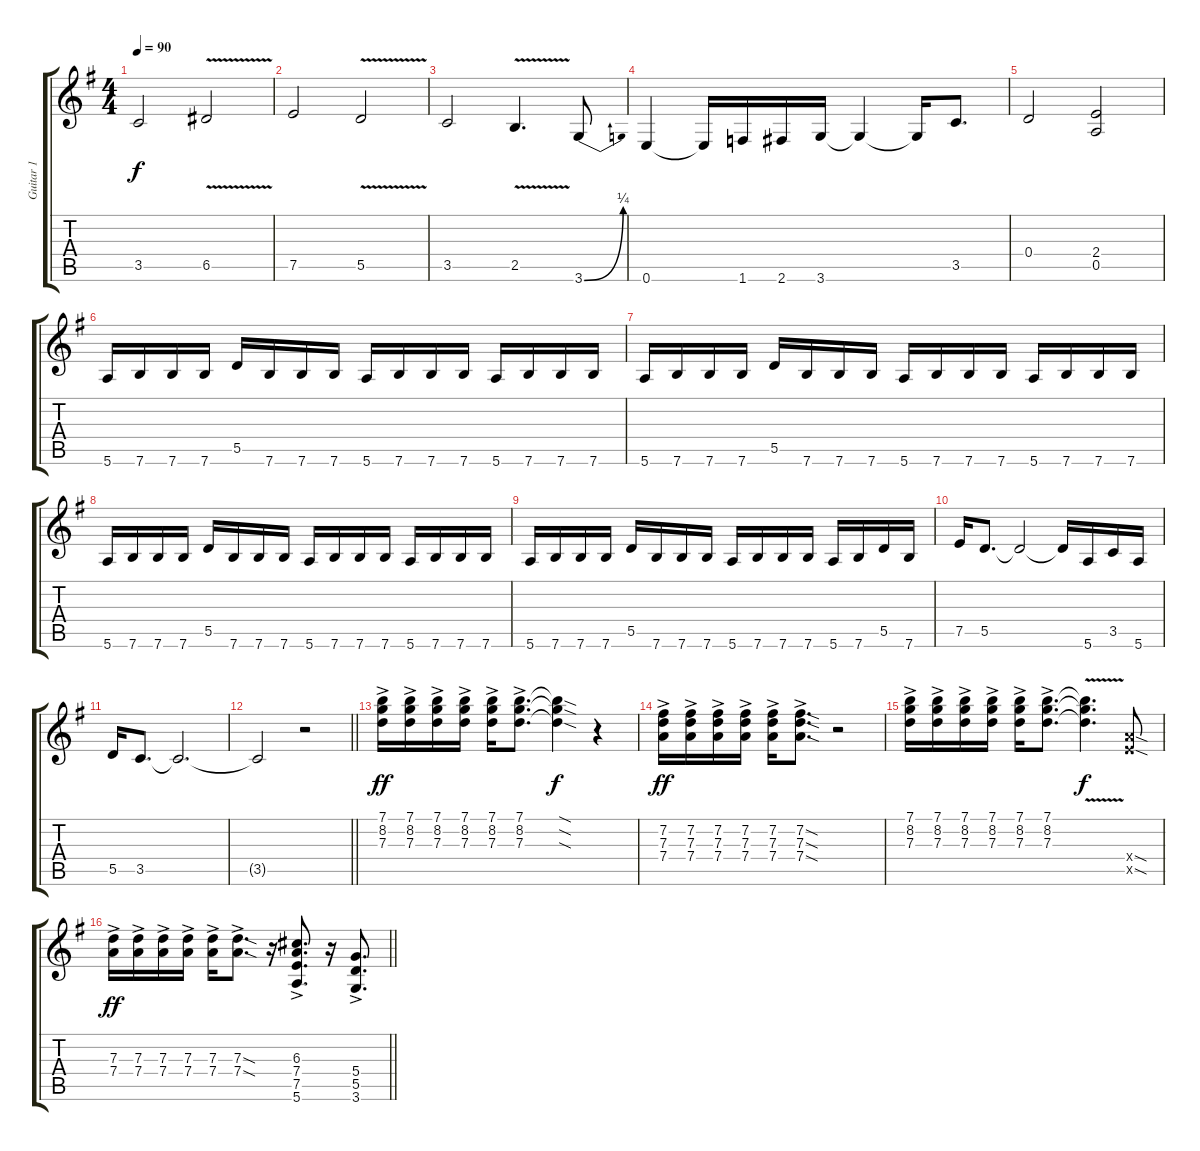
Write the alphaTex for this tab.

\track ("Guitar 1" "Guitar 1") {instrument overdrivenguitar}
\staff {score tabs}
\tuning (E4 B3 G3 D3 A2 E2) {hide}
\ts (4 4)
\tempo 90
\clef g2
\ks g
3.5.2{dy f} 6.5{v}.2 |
7.5.2 5.5{v}.2 |
3.5.2 2.5{v}.4{d} 3.6{be (bend 0 0 60 1)}.8 |
0.6.4 0.6{t}.16 1.6.16 2.6.16 3.6.16 3.6{t}.4 3.6{t}.16 3.5.8{d} |
0.4.2 (2.4 0.5).2 |
5.6.16 7.6.16 7.6.16 7.6.16 5.5.16 7.6.16 7.6.16 7.6.16 5.6.16 7.6.16 7.6.16 7.6.16 5.6.16 7.6.16 7.6.16 7.6.16 |
5.6.16 7.6.16 7.6.16 7.6.16 5.5.16 7.6.16 7.6.16 7.6.16 5.6.16 7.6.16 7.6.16 7.6.16 5.6.16 7.6.16 7.6.16 7.6.16 |
5.6.16 7.6.16 7.6.16 7.6.16 5.5.16 7.6.16 7.6.16 7.6.16 5.6.16 7.6.16 7.6.16 7.6.16 5.6.16 7.6.16 7.6.16 7.6.16 |
5.6.16 7.6.16 7.6.16 7.6.16 5.5.16 7.6.16 7.6.16 7.6.16 5.6.16 7.6.16 7.6.16 7.6.16 5.6.16 7.6.16 5.5.16 7.6.16 |
7.5.16 5.5.8{d} 5.5{t}.2 5.5{t}.16 5.6.16 3.5.16 5.6.16 |
5.5.16 3.5.8{d} 3.5{t}.2{d} |
\barLineRight lightlight
3.5{t}.2 r.2 |
(7.1{ac} 8.2{ac} 7.3{ac}).16{dy ff} (7.1{ac} 8.2{ac} 7.3{ac}).16 (7.1{ac} 8.2{ac} 7.3{ac}).16 (7.1{ac} 8.2{ac} 7.3{ac}).16 (7.1{ac} 8.2{ac} 7.3{ac}).16 (7.1{ac} 8.2{ac} 7.3{ac}).8{d} (7.1{sod t} 8.2{sod t} 7.3{sod t}).4{dy f} r.4 |
(7.2{ac} 7.3{ac} 7.4{ac}).16{dy ff} (7.2{ac} 7.3{ac} 7.4{ac}).16 (7.2{ac} 7.3{ac} 7.4{ac}).16 (7.2{ac} 7.3{ac} 7.4{ac}).16 (7.2{ac} 7.3{ac} 7.4{ac}).16 (7.2{sod ac} 7.3{sod ac} 7.4{sod ac}).8{d} r.2 |
(7.1{ac} 8.2{ac} 7.3{ac}).16 (7.1{ac} 8.2{ac} 7.3{ac}).16 (7.1{ac} 8.2{ac} 7.3{ac}).16 (7.1{ac} 8.2{ac} 7.3{ac}).16 (7.1{ac} 8.2{ac} 7.3{ac}).16 (7.1{ac} 8.2{ac} 7.3{ac}).8{d} (7.1{v t} 8.2{v t} 7.3{v t}).4{d dy f} (7.4{sod x} 7.5{sod x}).8 |
\barLineRight lightlight
(7.3{ac} 7.4{ac}).16{dy ff} (7.3{ac} 7.4{ac}).16 (7.3{ac} 7.4{ac}).16 (7.3{ac} 7.4{ac}).16 (7.3{ac} 7.4{ac}).16 (7.3{sod ac} 7.4{sod ac}).8{d} r.16 (6.3{ac} 7.4{ac} 7.5{ac} 5.6{ac}).8{d} r.16 (5.4{ac} 5.5{ac} 3.6{ac}).8{d}
